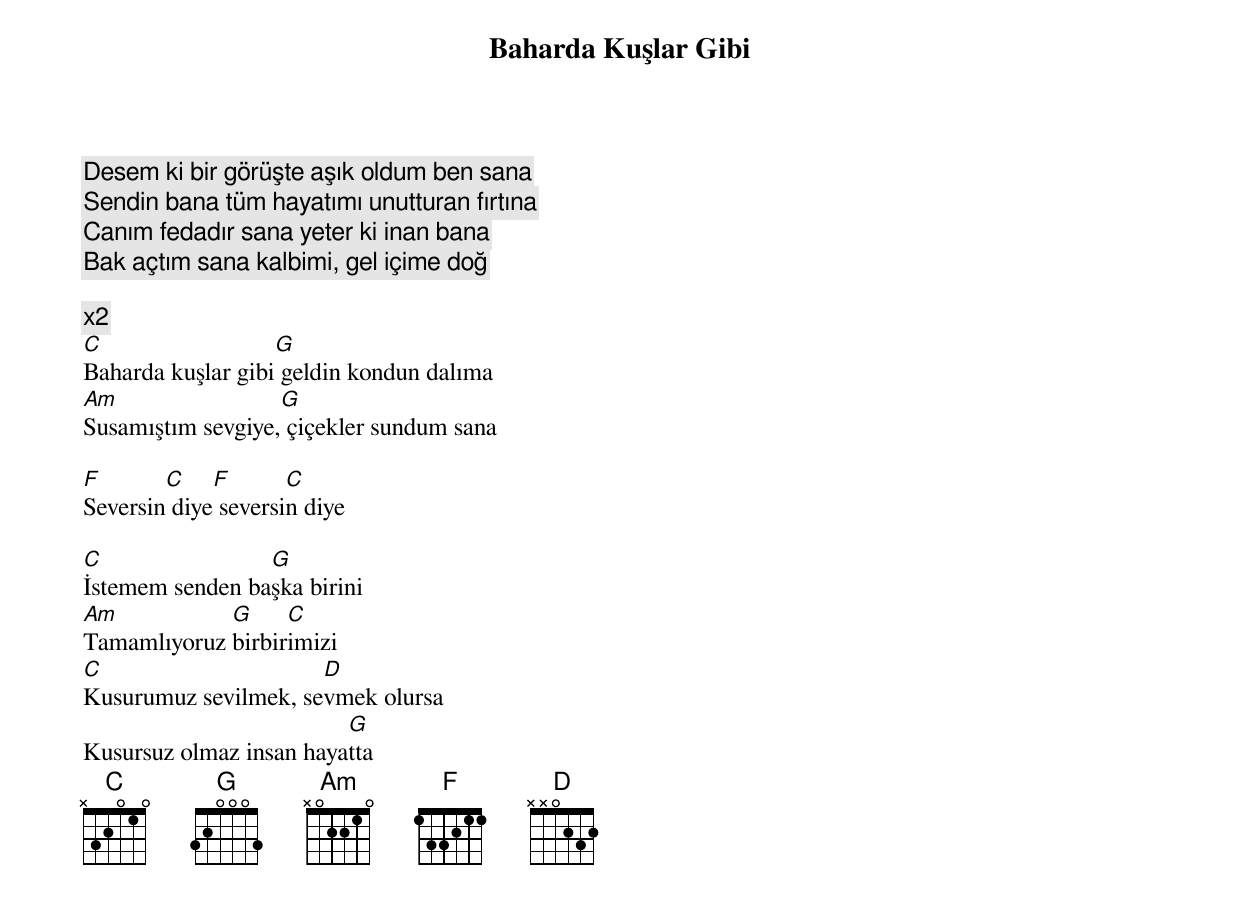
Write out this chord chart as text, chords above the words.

{title: Baharda Kuşlar Gibi}
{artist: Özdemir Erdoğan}

Desem ki bir görüşte aşık oldum ben sana
Sendin bana tüm hayatımı unutturan fırtına
Canım fedadır sana yeter ki inan bana
Bak açtım sana kalbimi, gel içime doğ

x2
C                  G
Baharda kuşlar gibi geldin kondun dalıma
Am                 G
Susamıştım sevgiye, çiçekler sundum sana

F       C    F       C
Seversin diye seversin diye

C                G
İstemem senden başka birini
Am           G     C
Tamamlıyoruz birbirimizi
C                     D
Kusurumuz sevilmek, sevmek olursa
                         G
Kusursuz olmaz insan hayatta
